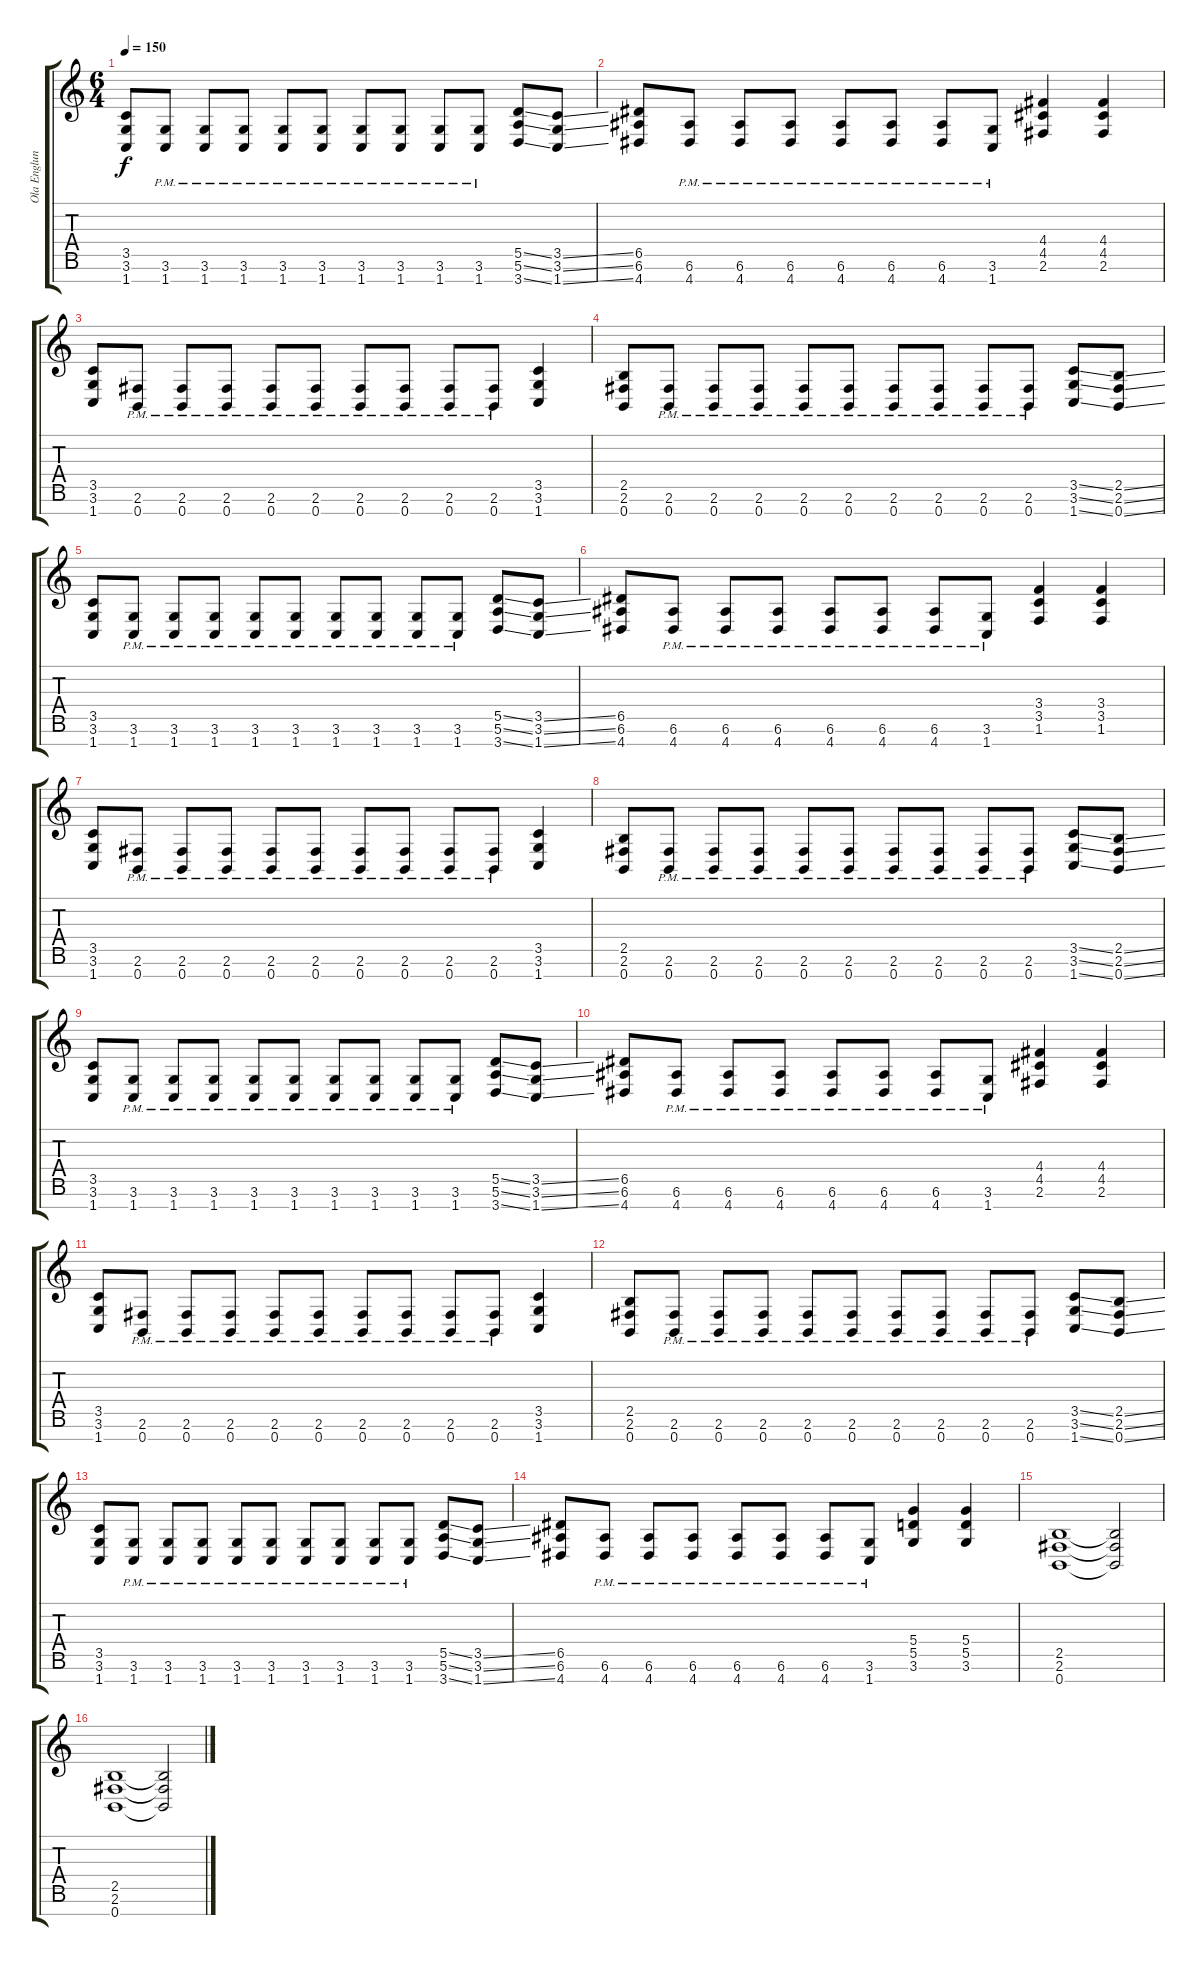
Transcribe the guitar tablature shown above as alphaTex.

\track ("Ola Englund" "Ola Englun") {instrument distortionguitar}
\staff {score tabs}
\tuning (E4 B3 G3 D3 A2 E2 B1) {hide}
\ts (6 4)
\tempo 150
\clef g2
\ks c
(3.5 3.6 1.7).8{dy f} (3.6{pm} 1.7{pm}).8 (3.6{pm} 1.7{pm}).8 (3.6{pm} 1.7{pm}).8 (3.6{pm} 1.7{pm}).8 (3.6{pm} 1.7{pm}).8 (3.6{pm} 1.7{pm}).8 (3.6{pm} 1.7{pm}).8 (3.6{pm} 1.7{pm}).8 (3.6{pm} 1.7{pm}).8 (5.5{ss} 5.6{ss} 3.7{ss}).8 (3.5{ss} 3.6{ss} 1.7{ss}).8 |
(6.5 6.6 4.7).8 (6.6{pm} 4.7{pm}).8 (6.6{pm} 4.7{pm}).8 (6.6{pm} 4.7{pm}).8 (6.6{pm} 4.7{pm}).8 (6.6{pm} 4.7{pm}).8 (6.6{pm} 4.7{pm}).8 (3.6{pm} 1.7{pm}).8 (4.4 4.5 2.6).4 (4.4 4.5 2.6).4 |
(3.5 3.6 1.7).8 (2.6{pm} 0.7{pm}).8 (2.6{pm} 0.7{pm}).8 (2.6{pm} 0.7{pm}).8 (2.6{pm} 0.7{pm}).8 (2.6{pm} 0.7{pm}).8 (2.6{pm} 0.7{pm}).8 (2.6{pm} 0.7{pm}).8 (2.6{pm} 0.7{pm}).8 (2.6{pm} 0.7{pm}).8 (3.5 3.6 1.7).4 |
(2.5 2.6 0.7).8 (2.6{pm} 0.7{pm}).8 (2.6{pm} 0.7{pm}).8 (2.6{pm} 0.7{pm}).8 (2.6{pm} 0.7{pm}).8 (2.6{pm} 0.7{pm}).8 (2.6{pm} 0.7{pm}).8 (2.6{pm} 0.7{pm}).8 (2.6{pm} 0.7{pm}).8 (2.6{pm} 0.7{pm}).8 (3.5{ss} 3.6{ss} 1.7{ss}).8 (2.5{ss} 2.6{ss} 0.7{ss}).8 |
(3.5 3.6 1.7).8 (3.6{pm} 1.7{pm}).8 (3.6{pm} 1.7{pm}).8 (3.6{pm} 1.7{pm}).8 (3.6{pm} 1.7{pm}).8 (3.6{pm} 1.7{pm}).8 (3.6{pm} 1.7{pm}).8 (3.6{pm} 1.7{pm}).8 (3.6{pm} 1.7{pm}).8 (3.6{pm} 1.7{pm}).8 (5.5{ss} 5.6{ss} 3.7{ss}).8 (3.5{ss} 3.6{ss} 1.7{ss}).8 |
(6.5 6.6 4.7).8 (6.6{pm} 4.7{pm}).8 (6.6{pm} 4.7{pm}).8 (6.6{pm} 4.7{pm}).8 (6.6{pm} 4.7{pm}).8 (6.6{pm} 4.7{pm}).8 (6.6{pm} 4.7{pm}).8 (3.6{pm} 1.7{pm}).8 (3.4 3.5 1.6).4 (3.4 3.5 1.6).4 |
(3.5 3.6 1.7).8 (2.6{pm} 0.7{pm}).8 (2.6{pm} 0.7{pm}).8 (2.6{pm} 0.7{pm}).8 (2.6{pm} 0.7{pm}).8 (2.6{pm} 0.7{pm}).8 (2.6{pm} 0.7{pm}).8 (2.6{pm} 0.7{pm}).8 (2.6{pm} 0.7{pm}).8 (2.6{pm} 0.7{pm}).8 (3.5 3.6 1.7).4 |
(2.5 2.6 0.7).8 (2.6{pm} 0.7{pm}).8 (2.6{pm} 0.7{pm}).8 (2.6{pm} 0.7{pm}).8 (2.6{pm} 0.7{pm}).8 (2.6{pm} 0.7{pm}).8 (2.6{pm} 0.7{pm}).8 (2.6{pm} 0.7{pm}).8 (2.6{pm} 0.7{pm}).8 (2.6{pm} 0.7{pm}).8 (3.5{ss} 3.6{ss} 1.7{ss}).8 (2.5{ss} 2.6{ss} 0.7{ss}).8 |
(3.5 3.6 1.7).8 (3.6{pm} 1.7{pm}).8 (3.6{pm} 1.7{pm}).8 (3.6{pm} 1.7{pm}).8 (3.6{pm} 1.7{pm}).8 (3.6{pm} 1.7{pm}).8 (3.6{pm} 1.7{pm}).8 (3.6{pm} 1.7{pm}).8 (3.6{pm} 1.7{pm}).8 (3.6{pm} 1.7{pm}).8 (5.5{ss} 5.6{ss} 3.7{ss}).8 (3.5{ss} 3.6{ss} 1.7{ss}).8 |
(6.5 6.6 4.7).8 (6.6{pm} 4.7{pm}).8 (6.6{pm} 4.7{pm}).8 (6.6{pm} 4.7{pm}).8 (6.6{pm} 4.7{pm}).8 (6.6{pm} 4.7{pm}).8 (6.6{pm} 4.7{pm}).8 (3.6{pm} 1.7{pm}).8 (4.4 4.5 2.6).4 (4.4 4.5 2.6).4 |
(3.5 3.6 1.7).8 (2.6{pm} 0.7{pm}).8 (2.6{pm} 0.7{pm}).8 (2.6{pm} 0.7{pm}).8 (2.6{pm} 0.7{pm}).8 (2.6{pm} 0.7{pm}).8 (2.6{pm} 0.7{pm}).8 (2.6{pm} 0.7{pm}).8 (2.6{pm} 0.7{pm}).8 (2.6{pm} 0.7{pm}).8 (3.5 3.6 1.7).4 |
(2.5 2.6 0.7).8 (2.6{pm} 0.7{pm}).8 (2.6{pm} 0.7{pm}).8 (2.6{pm} 0.7{pm}).8 (2.6{pm} 0.7{pm}).8 (2.6{pm} 0.7{pm}).8 (2.6{pm} 0.7{pm}).8 (2.6{pm} 0.7{pm}).8 (2.6{pm} 0.7{pm}).8 (2.6{pm} 0.7{pm}).8 (3.5{ss} 3.6{ss} 1.7{ss}).8 (2.5{ss} 2.6{ss} 0.7{ss}).8 |
(3.5 3.6 1.7).8 (3.6{pm} 1.7{pm}).8 (3.6{pm} 1.7{pm}).8 (3.6{pm} 1.7{pm}).8 (3.6{pm} 1.7{pm}).8 (3.6{pm} 1.7{pm}).8 (3.6{pm} 1.7{pm}).8 (3.6{pm} 1.7{pm}).8 (3.6{pm} 1.7{pm}).8 (3.6{pm} 1.7{pm}).8 (5.5{ss} 5.6{ss} 3.7{ss}).8 (3.5{ss} 3.6{ss} 1.7{ss}).8 |
(6.5 6.6 4.7).8 (6.6{pm} 4.7{pm}).8 (6.6{pm} 4.7{pm}).8 (6.6{pm} 4.7{pm}).8 (6.6{pm} 4.7{pm}).8 (6.6{pm} 4.7{pm}).8 (6.6{pm} 4.7{pm}).8 (3.6{pm} 1.7{pm}).8 (5.4 5.5 3.6).4 (5.4 5.5 3.6).4 |
(2.5 2.6 0.7).1 (2.5{t} 2.6{t} 0.7{t}).2 |
(2.5 2.6 0.7).1 (2.5{t} 2.6{t} 0.7{t}).2
